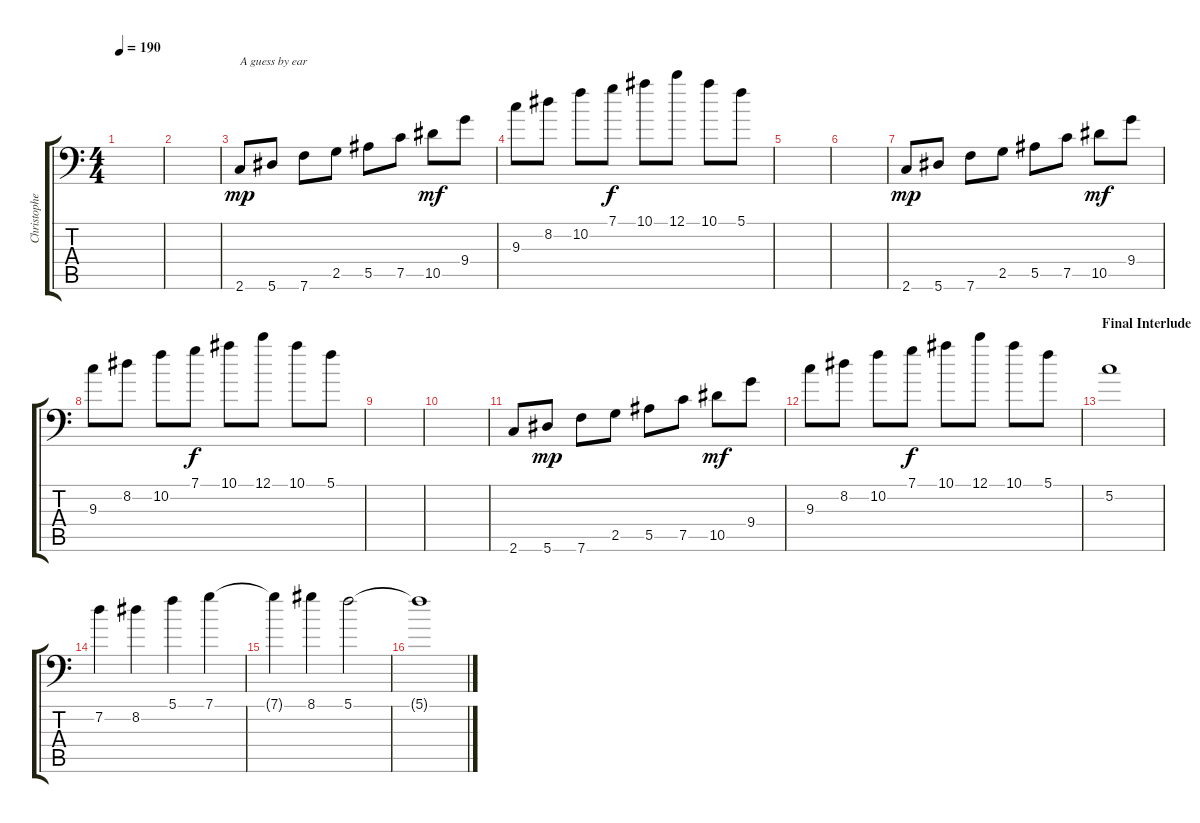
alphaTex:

\track ("Christopher Amott Lead" "Christophe") {instrument distortionguitar}
\staff {score tabs}
\tuning (C4 G3 Eb3 Bb2 F2 Bb1) {hide}
\ts (4 4)
\tempo 190
\clef f4
\ks c
|
|
2.6.8{txt "A guess by ear" dy mp} 5.6.8 7.6.8 2.5.8 5.5.8 7.5.8 10.5.8{dy mf} 9.4.8 |
9.3.8 8.2.8 10.2.8 7.1.8{dy f} 10.1.8 12.1.8 10.1.8 5.1.8 |
|
|
2.6.8{dy mp} 5.6.8 7.6.8 2.5.8 5.5.8 7.5.8 10.5.8{dy mf} 9.4.8 |
9.3.8 8.2.8 10.2.8 7.1.8{dy f} 10.1.8 12.1.8 10.1.8 5.1.8 |
|
|
2.6.8 5.6.8{dy mp} 7.6.8 2.5.8 5.5.8 7.5.8 10.5.8{dy mf} 9.4.8 |
9.3.8 8.2.8 10.2.8 7.1.8{dy f} 10.1.8 12.1.8 10.1.8 5.1.8 |
\section ("" "Final Interlude")
5.2.1 |
7.2.4 8.2.4 5.1.4 7.1.4 |
7.1{t}.4 8.1.4 5.1.2 |
5.1{t}.1
